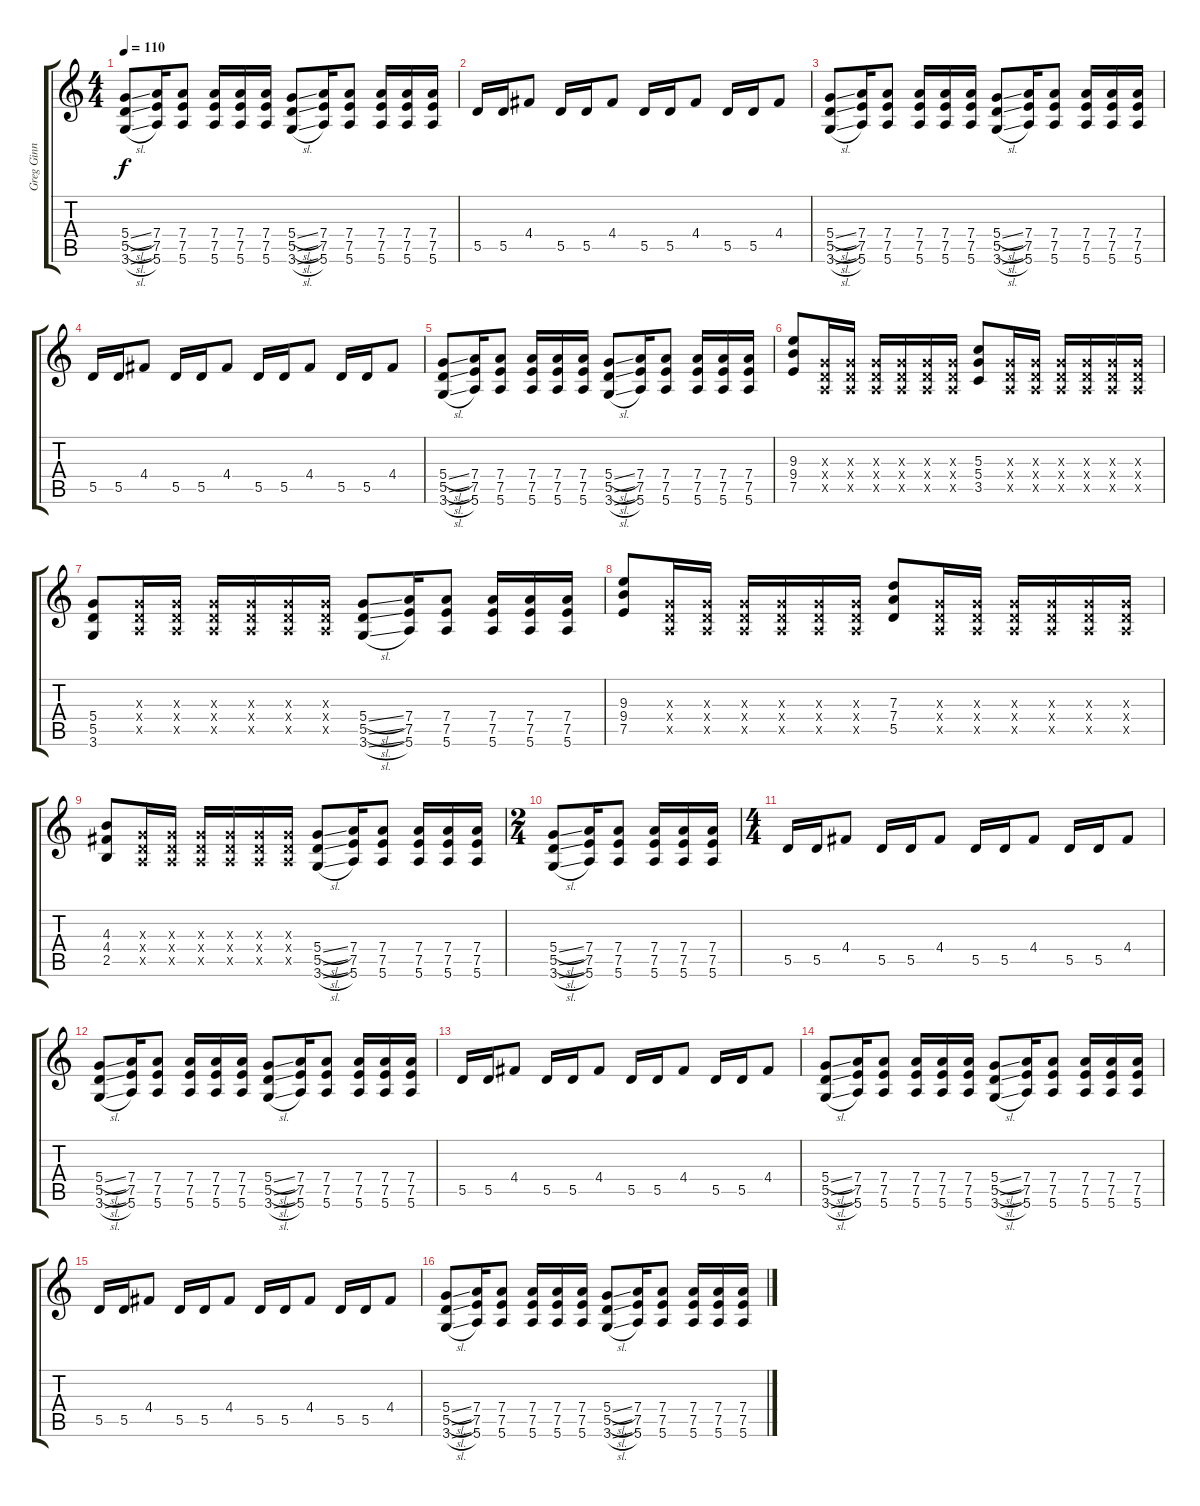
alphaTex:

\track ("Greg Ginn" "Greg Ginn") {instrument distortionguitar}
\staff {score tabs}
\tuning (E4 B3 G3 D3 A2 E2) {hide}
\ts (4 4)
\tempo 110
\clef g2
\ks c
(5.4{sl} 5.5{sl} 3.6{sl}).8{dy f} (7.4 7.5 5.6).16 (7.4 7.5 5.6).8 (7.4 7.5 5.6).16 (7.4 7.5 5.6).16 (7.4 7.5 5.6).16 (5.4{sl} 5.5{sl} 3.6{sl}).8 (7.4 7.5 5.6).16 (7.4 7.5 5.6).8 (7.4 7.5 5.6).16 (7.4 7.5 5.6).16 (7.4 7.5 5.6).16 |
5.5.16 5.5.16 4.4.8 5.5.16 5.5.16 4.4.8 5.5.16 5.5.16 4.4.8 5.5.16 5.5.16 4.4.8 |
(5.4{sl} 5.5{sl} 3.6{sl}).8 (7.4 7.5 5.6).16 (7.4 7.5 5.6).8 (7.4 7.5 5.6).16 (7.4 7.5 5.6).16 (7.4 7.5 5.6).16 (5.4{sl} 5.5{sl} 3.6{sl}).8 (7.4 7.5 5.6).16 (7.4 7.5 5.6).8 (7.4 7.5 5.6).16 (7.4 7.5 5.6).16 (7.4 7.5 5.6).16 |
5.5.16 5.5.16 4.4.8 5.5.16 5.5.16 4.4.8 5.5.16 5.5.16 4.4.8 5.5.16 5.5.16 4.4.8 |
(5.4{sl} 5.5{sl} 3.6{sl}).8 (7.4 7.5 5.6).16 (7.4 7.5 5.6).8 (7.4 7.5 5.6).16 (7.4 7.5 5.6).16 (7.4 7.5 5.6).16 (5.4{sl} 5.5{sl} 3.6{sl}).8 (7.4 7.5 5.6).16 (7.4 7.5 5.6).8 (7.4 7.5 5.6).16 (7.4 7.5 5.6).16 (7.4 7.5 5.6).16 |
(9.3 9.4 7.5).8 (0.3{x} 0.4{x} 0.5{x}).16 (0.3{x} 0.4{x} 0.5{x}).16 (0.3{x} 0.4{x} 0.5{x}).16 (0.3{x} 0.4{x} 0.5{x}).16 (0.3{x} 0.4{x} 0.5{x}).16 (0.3{x} 0.4{x} 0.5{x}).16 (5.3 5.4 3.5).8 (0.3{x} 0.4{x} 0.5{x}).16 (0.3{x} 0.4{x} 0.5{x}).16 (0.3{x} 0.4{x} 0.5{x}).16 (0.3{x} 0.4{x} 0.5{x}).16 (0.3{x} 0.4{x} 0.5{x}).16 (0.3{x} 0.4{x} 0.5{x}).16 |
(5.4 5.5 3.6).8 (0.3{x} 0.4{x} 0.5{x}).16 (0.3{x} 0.4{x} 0.5{x}).16 (0.3{x} 0.4{x} 0.5{x}).16 (0.3{x} 0.4{x} 0.5{x}).16 (0.3{x} 0.4{x} 0.5{x}).16 (0.3{x} 0.4{x} 0.5{x}).16 (5.4{sl} 5.5{sl} 3.6{sl}).8 (7.4 7.5 5.6).16 (7.4 7.5 5.6).8 (7.4 7.5 5.6).16 (7.4 7.5 5.6).16 (7.4 7.5 5.6).16 |
(9.3 9.4 7.5).8 (0.3{x} 0.4{x} 0.5{x}).16 (0.3{x} 0.4{x} 0.5{x}).16 (0.3{x} 0.4{x} 0.5{x}).16 (0.3{x} 0.4{x} 0.5{x}).16 (0.3{x} 0.4{x} 0.5{x}).16 (0.3{x} 0.4{x} 0.5{x}).16 (7.3 7.4 5.5).8 (0.3{x} 0.4{x} 0.5{x}).16 (0.3{x} 0.4{x} 0.5{x}).16 (0.3{x} 0.4{x} 0.5{x}).16 (0.3{x} 0.4{x} 0.5{x}).16 (0.3{x} 0.4{x} 0.5{x}).16 (0.3{x} 0.4{x} 0.5{x}).16 |
(4.3 4.4 2.5).8 (0.3{x} 0.4{x} 0.5{x}).16 (0.3{x} 0.4{x} 0.5{x}).16 (0.3{x} 0.4{x} 0.5{x}).16 (0.3{x} 0.4{x} 0.5{x}).16 (0.3{x} 0.4{x} 0.5{x}).16 (0.3{x} 0.4{x} 0.5{x}).16 (5.4{sl} 5.5{sl} 3.6{sl}).8 (7.4 7.5 5.6).16 (7.4 7.5 5.6).8 (7.4 7.5 5.6).16 (7.4 7.5 5.6).16 (7.4 7.5 5.6).16 |
\ts (2 4)
(5.4{sl} 5.5{sl} 3.6{sl}).8 (7.4 7.5 5.6).16 (7.4 7.5 5.6).8 (7.4 7.5 5.6).16 (7.4 7.5 5.6).16 (7.4 7.5 5.6).16 |
\ts (4 4)
5.5.16 5.5.16 4.4.8 5.5.16 5.5.16 4.4.8 5.5.16 5.5.16 4.4.8 5.5.16 5.5.16 4.4.8 |
(5.4{sl} 5.5{sl} 3.6{sl}).8 (7.4 7.5 5.6).16 (7.4 7.5 5.6).8 (7.4 7.5 5.6).16 (7.4 7.5 5.6).16 (7.4 7.5 5.6).16 (5.4{sl} 5.5{sl} 3.6{sl}).8 (7.4 7.5 5.6).16 (7.4 7.5 5.6).8 (7.4 7.5 5.6).16 (7.4 7.5 5.6).16 (7.4 7.5 5.6).16 |
5.5.16 5.5.16 4.4.8 5.5.16 5.5.16 4.4.8 5.5.16 5.5.16 4.4.8 5.5.16 5.5.16 4.4.8 |
(5.4{sl} 5.5{sl} 3.6{sl}).8 (7.4 7.5 5.6).16 (7.4 7.5 5.6).8 (7.4 7.5 5.6).16 (7.4 7.5 5.6).16 (7.4 7.5 5.6).16 (5.4{sl} 5.5{sl} 3.6{sl}).8 (7.4 7.5 5.6).16 (7.4 7.5 5.6).8 (7.4 7.5 5.6).16 (7.4 7.5 5.6).16 (7.4 7.5 5.6).16 |
5.5.16 5.5.16 4.4.8 5.5.16 5.5.16 4.4.8 5.5.16 5.5.16 4.4.8 5.5.16 5.5.16 4.4.8 |
(5.4{sl} 5.5{sl} 3.6{sl}).8 (7.4 7.5 5.6).16 (7.4 7.5 5.6).8 (7.4 7.5 5.6).16 (7.4 7.5 5.6).16 (7.4 7.5 5.6).16 (5.4{sl} 5.5{sl} 3.6{sl}).8 (7.4 7.5 5.6).16 (7.4 7.5 5.6).8 (7.4 7.5 5.6).16 (7.4 7.5 5.6).16 (7.4 7.5 5.6).16
